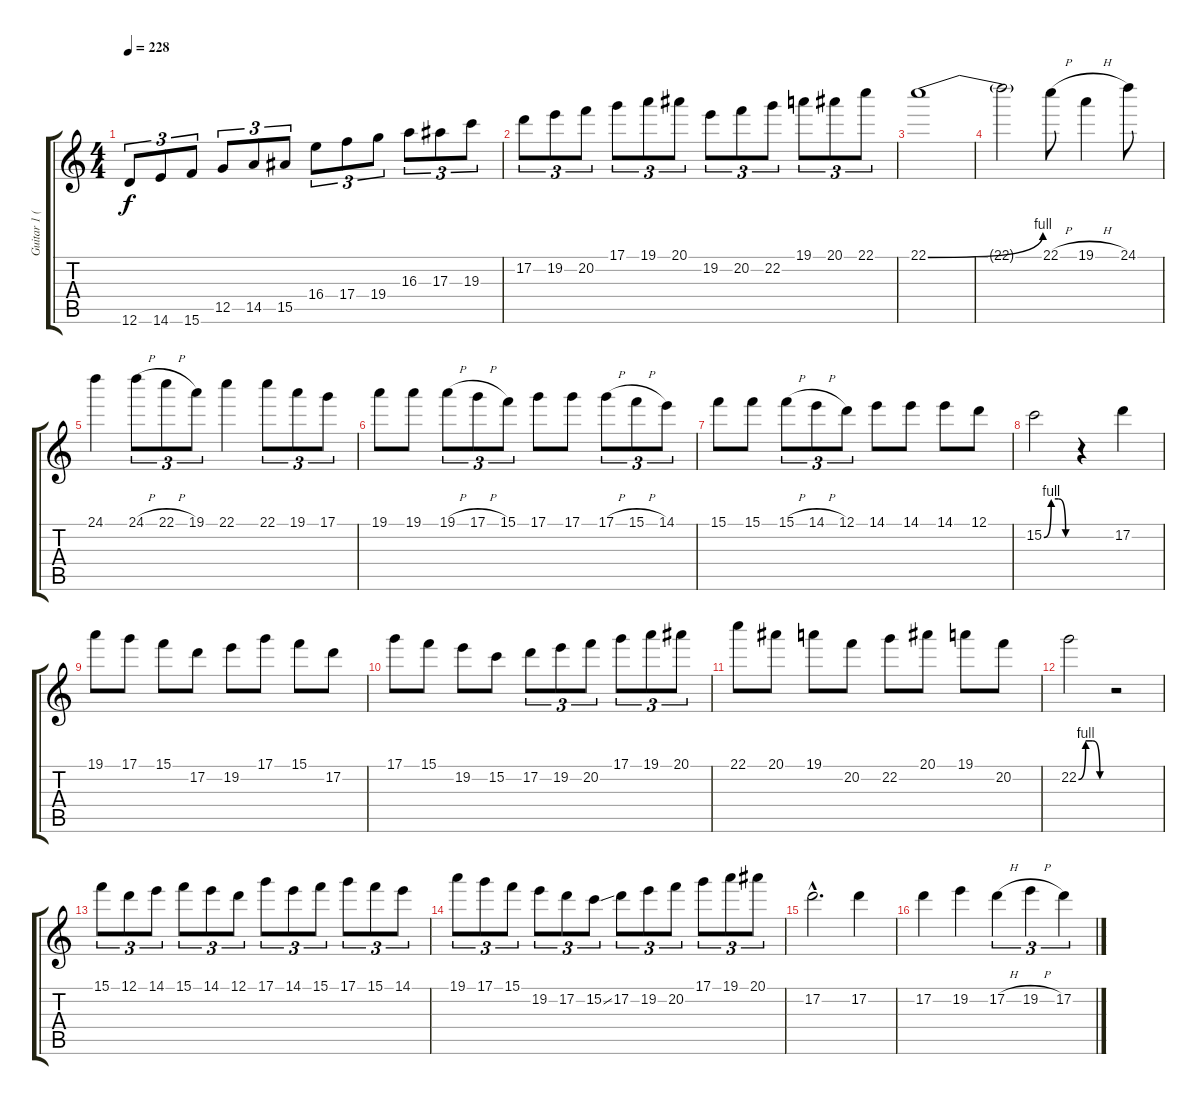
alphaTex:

\track ("Guitar 1 (Alexi)" "Guitar 1 (") {instrument overdrivenguitar}
\staff {score tabs}
\tuning (D4 A3 F3 C3 G2 D2) {hide}
\ts (4 4)
\tempo 228
\clef g2
\ks c
12.6.8{tu (3 2) dy f} 14.6.8{tu (3 2)} 15.6.8{tu (3 2)} 12.5.8{tu (3 2)} 14.5.8{tu (3 2)} 15.5.8{tu (3 2)} 16.4.8{tu (3 2)} 17.4.8{tu (3 2)} 19.4.8{tu (3 2)} 16.3.8{tu (3 2)} 17.3.8{tu (3 2)} 19.3.8{tu (3 2)} |
17.2.8{tu (3 2)} 19.2.8{tu (3 2)} 20.2.8{tu (3 2)} 17.1.8{tu (3 2)} 19.1.8{tu (3 2)} 20.1.8{tu (3 2)} 19.2.8{tu (3 2)} 20.2.8{tu (3 2)} 22.2.8{tu (3 2)} 19.1.8{tu (3 2)} 20.1.8{tu (3 2)} 22.1.8{tu (3 2)} |
22.1{be (bend 0 0 60 4)}.1 |
22.1{t}.2 22.1{h}.8 19.1{h}.4 24.1.8 |
24.1.4 24.1{h}.8{tu (3 2)} 22.1{h}.8{tu (3 2)} 19.1.8{tu (3 2)} 22.1.4 22.1.8{tu (3 2)} 19.1.8{tu (3 2)} 17.1.8{tu (3 2)} |
19.1.8 19.1.8 19.1{h}.8{tu (3 2)} 17.1{h}.8{tu (3 2)} 15.1.8{tu (3 2)} 17.1.8 17.1.8 17.1{h}.8{tu (3 2)} 15.1{h}.8{tu (3 2)} 14.1.8{tu (3 2)} |
15.1.8 15.1.8 15.1{h}.8{tu (3 2)} 14.1{h}.8{tu (3 2)} 12.1.8{tu (3 2)} 14.1.8 14.1.8 14.1.8 12.1.8 |
15.2{be (custom 0 0 15 4 30 4 45 0 60 0)}.2 r.4 17.2.4 |
19.1.8 17.1.8 15.1.8 17.2.8 19.2.8 17.1.8 15.1.8 17.2.8 |
17.1.8 15.1.8 19.2.8 15.2.8 17.2.8{tu (3 2)} 19.2.8{tu (3 2)} 20.2.8{tu (3 2)} 17.1.8{tu (3 2)} 19.1.8{tu (3 2)} 20.1.8{tu (3 2)} |
22.1.8 20.1.8 19.1.8 20.2.8 22.2.8 20.1.8 19.1.8 20.2.8 |
22.2{be (custom 0 0 15 4 30 4 45 0 60 0)}.2 r.2 |
15.1.8{tu (3 2)} 12.1.8{tu (3 2)} 14.1.8{tu (3 2)} 15.1.8{tu (3 2)} 14.1.8{tu (3 2)} 12.1.8{tu (3 2)} 17.1.8{tu (3 2)} 14.1.8{tu (3 2)} 15.1.8{tu (3 2)} 17.1.8{tu (3 2)} 15.1.8{tu (3 2)} 14.1.8{tu (3 2)} |
19.1.8{tu (3 2)} 17.1.8{tu (3 2)} 15.1.8{tu (3 2)} 19.2.8{tu (3 2)} 17.2.8{tu (3 2)} 15.2{ss}.8{tu (3 2)} 17.2.8{tu (3 2)} 19.2.8{tu (3 2)} 20.2.8{tu (3 2)} 17.1.8{tu (3 2)} 19.1.8{tu (3 2)} 20.1.8{tu (3 2)} |
17.2{hac}.2{d} 17.2.4 |
17.2.4 19.2.4 17.2{h}.4{tu (3 2)} 19.2{h}.4{tu (3 2)} 17.2.4{tu (3 2)}
